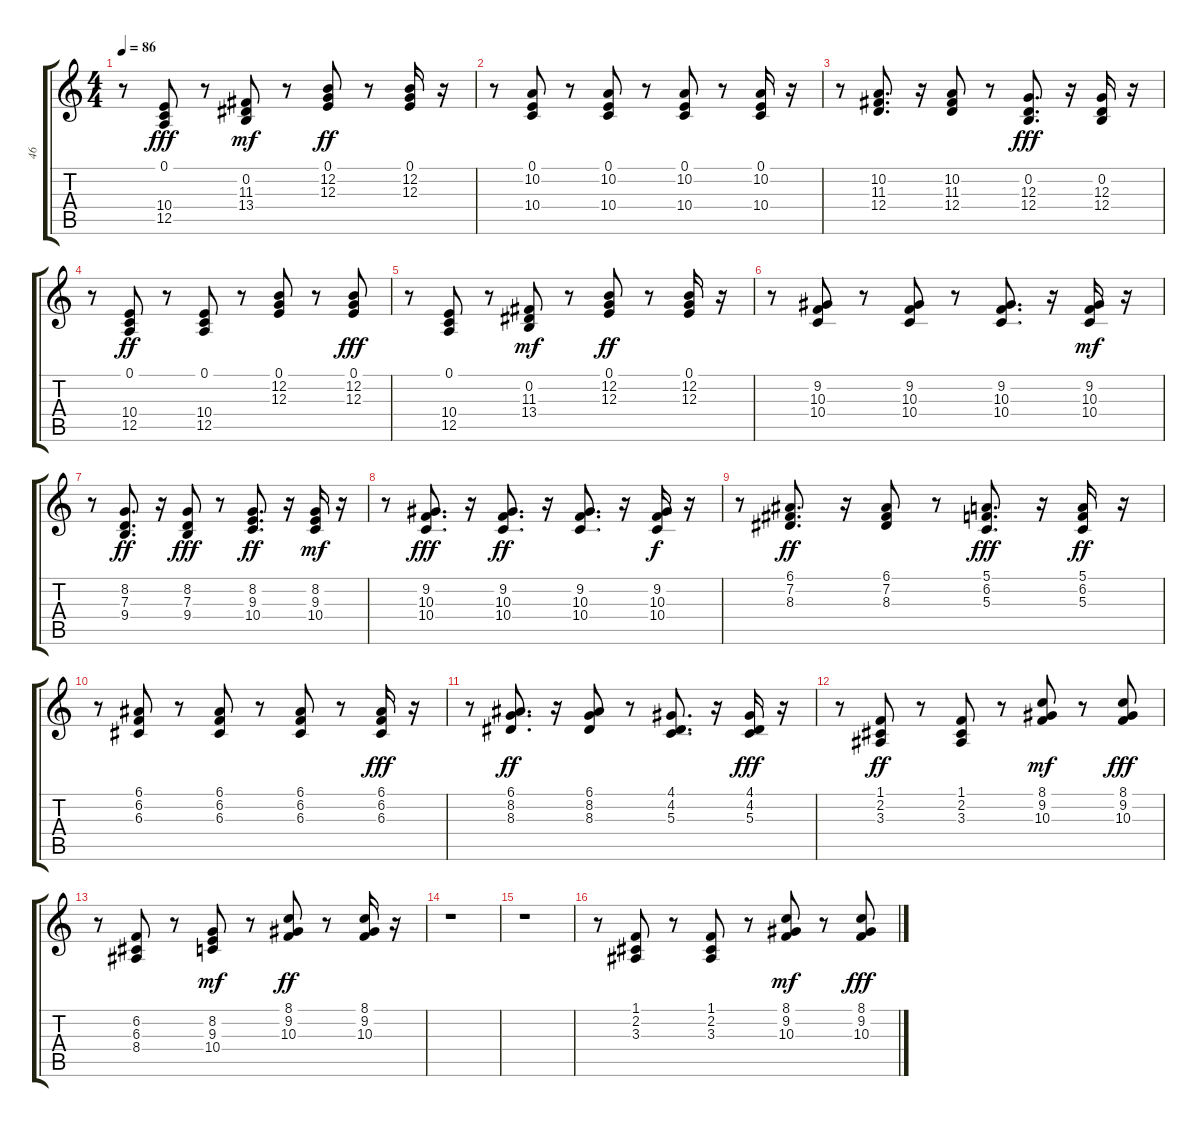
\track ("46" "46") {instrument pizzicatostrings}
\staff {score tabs}
\tuning (E4 B3 G3 D3 A2 E2) {hide}
\ts (4 4)
\tempo 86
\clef g2
\ks c
r.8{dy fff} (0.1 10.4 12.5).8 r.8 (0.2 11.3 13.4).8{dy mf} r.8 (0.1 12.2 12.3).8{dy ff} r.8 (0.1 12.2 12.3).16 r.16 |
r.8 (0.1 10.2 10.4).8 r.8 (0.1 10.2 10.4).8 r.8 (0.1 10.2 10.4).8 r.8 (0.1 10.2 10.4).16 r.16 |
r.8 (10.2 11.3 12.4).8{d} r.16 (10.2 11.3 12.4).8 r.8 (0.2 12.3 12.4).8{d dy fff} r.16 (0.2 12.3 12.4).16 r.16 |
r.8 (0.1 10.4 12.5).8{dy ff} r.8 (0.1 10.4 12.5).8 r.8 (0.1 12.2 12.3).8 r.8 (0.1 12.2 12.3).8{dy fff} |
r.8 (0.1 10.4 12.5).8 r.8 (0.2 11.3 13.4).8{dy mf} r.8 (0.1 12.2 12.3).8{dy ff} r.8 (0.1 12.2 12.3).16 r.16 |
r.8 (9.2 10.3 10.4).8 r.8 (9.2 10.3 10.4).8{volume 6} r.8 (9.2 10.3 10.4).8{d} r.16 (9.2 10.3 10.4).16{dy mf} r.16 |
r.8 (8.2 7.3 9.4).8{d dy ff} r.16 (8.2 7.3 9.4).8{dy fff volume 6} r.8 (8.2 9.3 10.4).8{d dy ff} r.16 (8.2 9.3 10.4).16{dy mf} r.16 |
r.8 (9.2 10.3 10.4).8{d dy fff} r.16 (9.2 10.3 10.4).8{d dy ff} r.16 (9.2 10.3 10.4).8{d} r.16 (9.2 10.3 10.4).16{dy f} r.16 |
r.8 (6.1 7.2 8.3).8{d dy ff} r.16 (6.1 7.2 8.3).8 r.8 (5.1 6.2 5.3).8{d dy fff} r.16 (5.1 6.2 5.3).16{dy ff} r.16 |
r.8 (6.1 6.2 6.3).8 r.8 (6.1 6.2 6.3).8 r.8 (6.1 6.2 6.3).8 r.8 (6.1 6.2 6.3).16{dy fff} r.16 |
r.8 (6.1 8.2 8.3).8{d dy ff} r.16 (6.1 8.2 8.3).8 r.8 (4.1 4.2 5.3).8{d} r.16 (4.1 4.2 5.3).16{dy fff} r.16 |
r.8 (1.1 2.2 3.3).8{dy ff} r.8 (1.1 2.2 3.3).8 r.8 (8.1 9.2 10.3).8{dy mf} r.8 (8.1 9.2 10.3).8{dy fff} |
r.8 (6.2 6.3 8.4).8 r.8 (8.2 9.3 10.4).8{dy mf} r.8 (8.1 9.2 10.3).8{dy ff} r.8 (8.1 9.2 10.3).16 r.16 |
r.1 |
r.1 |
r.8 (1.1 2.2 3.3).8 r.8 (1.1 2.2 3.3).8 r.8 (8.1 9.2 10.3).8{dy mf} r.8 (8.1 9.2 10.3).8{dy fff}
